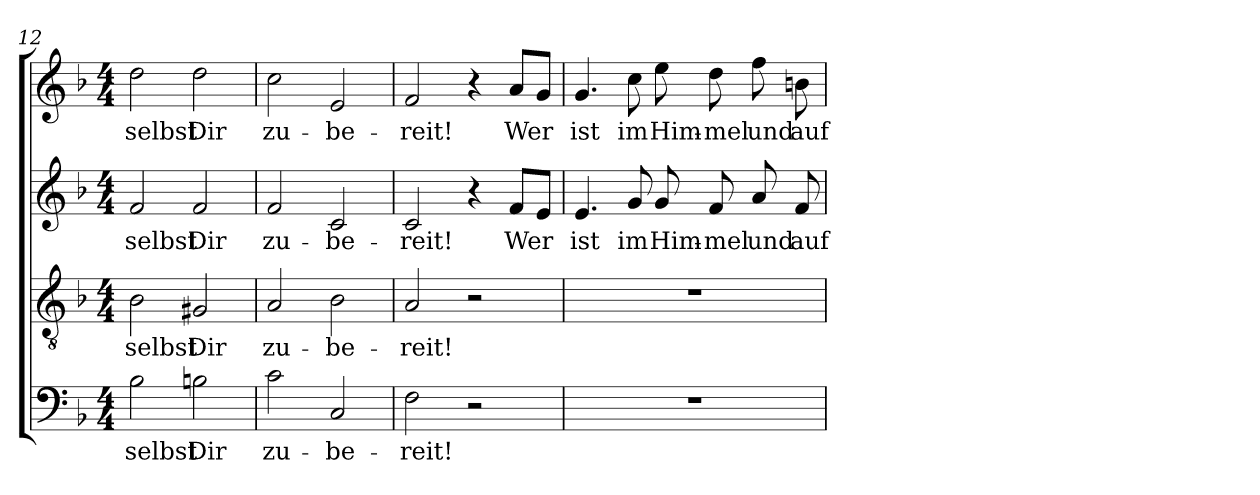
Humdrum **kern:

**kern	**text	**kern	**text	**kern	**text	**kern	**text
*part4	*part4	*part3	*part3	*part2	*part2	*part1	*part1
*staff4	*staff4	*staff3	*staff3	*staff2	*staff2	*staff1	*staff1
!!LO:LB:g=z
*clefF4	*	*clefGv2	*	*clefG2	*	*clefG2	*
*k[b-]	*	*k[b-]	*	*k[b-]	*	*k[b-]	*
*F:	*	*F:	*	*F:	*	*F:	*
*M4/4	*	*M4/4	*	*M4/4	*	*M4/4	*
=12	=12	=12	=12	=12	=12	=12	=12
!	!LO:LY:b	!	!LO:LY:b	!	!LO:LY:b	!	!LO:LY:b
2B-\	selbst	2B-\	selbst	2f/	selbst	2dd\	selbst
!	!LO:LY:b	!	!LO:LY:b	!	!LO:LY:b	!	!LO:LY:b
2Bn\	Dir	2G#X/	Dir	2f/	Dir	2dd\	Dir
=13	=13	=13	=13	=13	=13	=13	=13
!	!LO:LY:b	!	!LO:LY:b	!	!LO:LY:b	!	!LO:LY:b
2c\	zu-	2A/	zu-	2f/	zu-	2cc\	zu-
!	!LO:LY:b	!	!LO:LY:b	!	!LO:LY:b	!	!LO:LY:b
2C/	-be-	2B-\	-be-	2c/	-be-	2e/	-be-
=14	=14	=14	=14	=14	=14	=14	=14
!	!LO:LY:b	!	!LO:LY:b	!	!LO:LY:b	!	!LO:LY:b
2F\	-reit!	2A/	-reit!	2c/	-reit!	2f/	-reit!
2r	.	2r	.	4r	.	4r	.
!	!	!	!	!	!LO:LY:b	!	!LO:LY:b
.	.	.	.	8f/L	Wer	8a/L	Wer
.	.	.	.	8e/J	.	8g/J	.
=15	=15	=15	=15	=15	=15	=15	=15
!	!	!	!	!	!LO:LY:b	!	!LO:LY:b
1r	.	1r	.	4.e/	ist	4.g/	ist
!	!	!	!	!	!LO:LY:b	!	!LO:LY:b
.	.	.	.	8g/	im	8cc\	im
!	!	!	!	!	!LO:LY:b	!	!LO:LY:b
.	.	.	.	8g/	Him-	8ee\	Him-
!	!	!	!	!	!LO:LY:b	!	!LO:LY:b
.	.	.	.	8f/	-mel	8dd\	-mel
!	!	!	!	!	!LO:LY:b	!	!LO:LY:b
.	.	.	.	8a/	und	8ff\	und
!	!	!	!	!	!LO:LY:b	!	!LO:LY:b
.	.	.	.	8f/	auf	8bn\	auf
=	=	=	=	=	=	=	=
*-	*-	*-	*-	*-	*-	*-	*-
